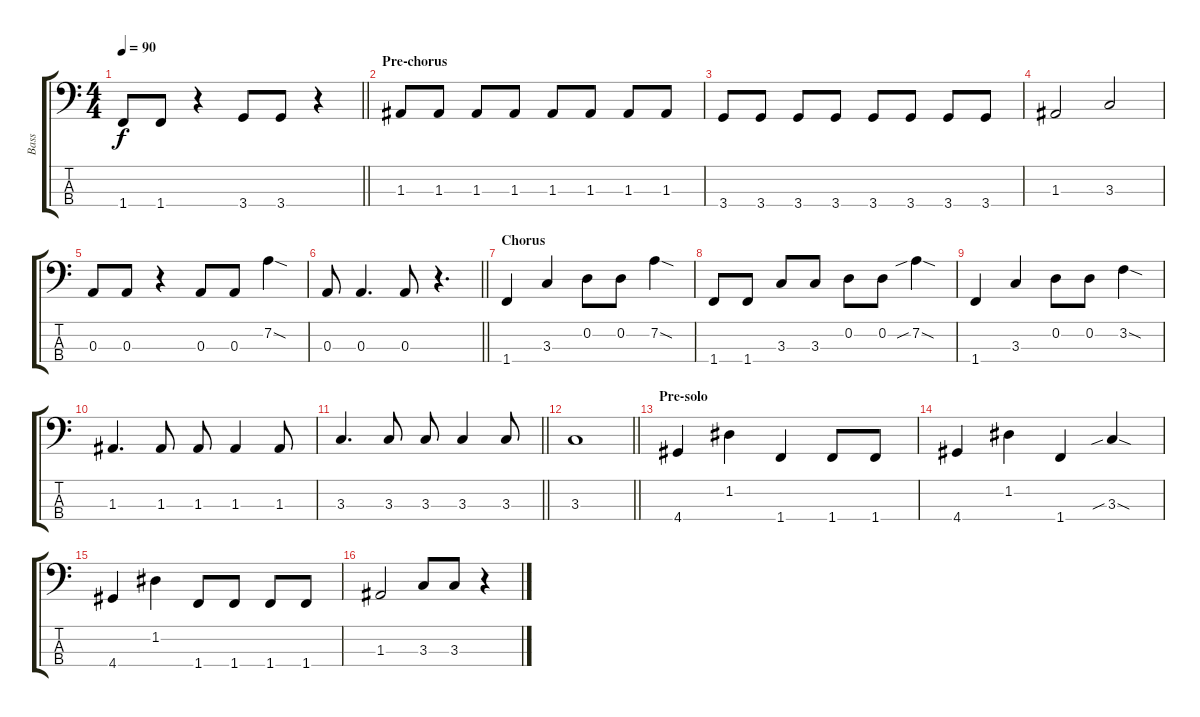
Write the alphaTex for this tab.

\track ("Bass" "Bass") {instrument electricbasspick}
\staff {score tabs}
\tuning (G2 D2 A1 E1) {hide}
\ts (4 4)
\tempo 90
\clef f4
\barLineRight lightlight
\ks c
1.4.8{dy f} 1.4.8 r.4 3.4.8 3.4.8 r.4 |
\section ("" "Pre-chorus")
1.3.8 1.3.8 1.3.8 1.3.8 1.3.8 1.3.8 1.3.8 1.3.8 |
3.4.8 3.4.8 3.4.8 3.4.8 3.4.8 3.4.8 3.4.8 3.4.8 |
1.3.2 3.3.2 |
0.3.8 0.3.8 r.4 0.3.8 0.3.8 7.2{sod}.4 |
\barLineRight lightlight
0.3.8 0.3.4{d} 0.3.8 r.4{d} |
\section ("" "Chorus")
1.4.4 3.3.4 0.2.8 0.2.8 7.2{sod}.4 |
1.4.8 1.4.8 3.3.8 3.3.8 0.2.8 0.2.8 7.2{sib sod}.4 |
1.4.4 3.3.4 0.2.8 0.2.8 3.2{sod}.4 |
1.3.4{d} 1.3.8 1.3.8 1.3.4 1.3.8 |
\barLineRight lightlight
3.3.4{d} 3.3.8 3.3.8 3.3.4 3.3.8 |
\barLineRight lightlight
3.3.1 |
\section ("" "Pre-solo")
4.4.4 1.2.4 1.4.4 1.4.8 1.4.8 |
4.4.4 1.2.4 1.4.4 3.3{sib sod}.4 |
4.4.4 1.2.4 1.4.8 1.4.8 1.4.8 1.4.8 |
1.3.2 3.3.8 3.3.8 r.4
